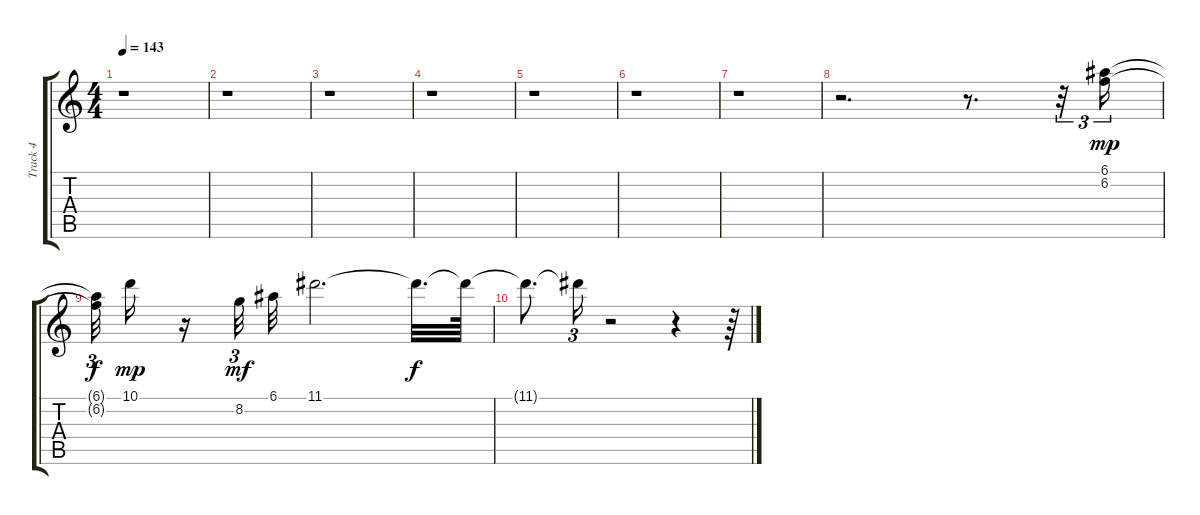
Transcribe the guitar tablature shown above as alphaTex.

\track ("Track 4" "Track 4") {instrument acousticguitarnylon}
\staff {score tabs}
\tuning (E4 B3 G3 D3 A2 E2) {hide}
\ts (4 4)
\tempo 143
\clef g2
\ks c
r.1{dy f} |
r.1 |
r.1 |
r.1 |
r.1 |
r.1 |
r.1 |
r.2{d} r.8{d} r.32{tu (3 2)} (6.1 6.2).16{tu (3 2) dy mp} |
(6.1{t} 6.2{t}).32{tu (3 2) dy f} 10.1.16{dy mp} r.16 8.2.32{tu (3 2) dy mf} 6.1.32 11.1.2{d} 11.1{t}.32{d dy f} 11.1{t}.64 |
11.1{t}.8{d} 11.1{t}.16{tu (3 2)} r.2 r.4 r.64
